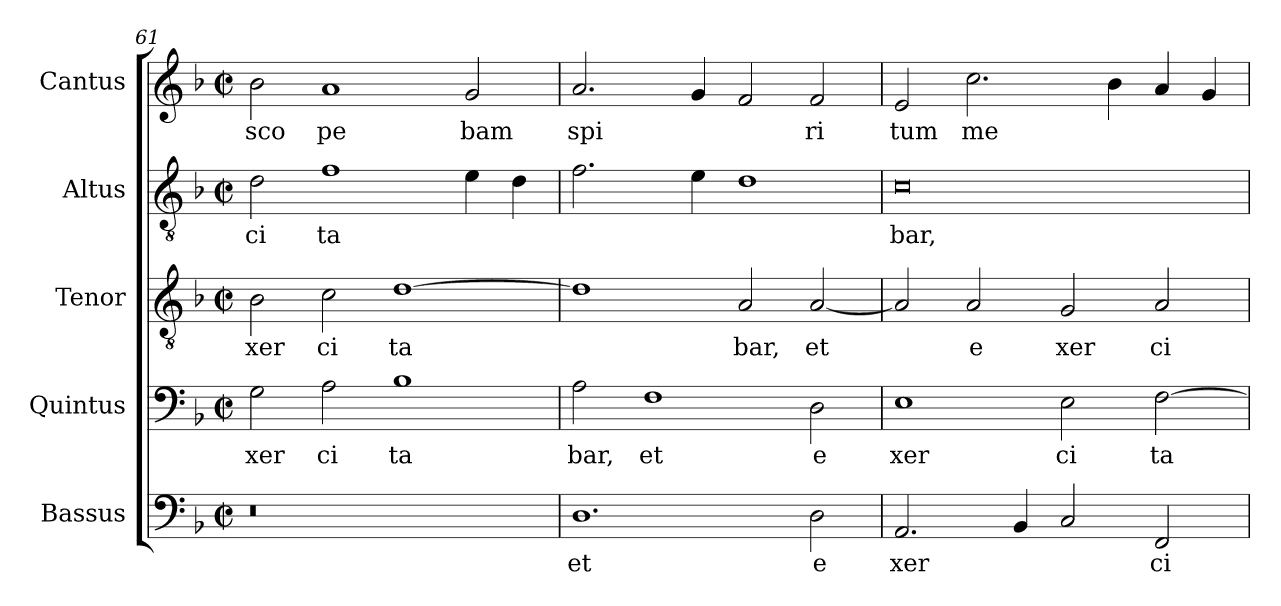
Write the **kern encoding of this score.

**kern	**text	**kern	**text	**kern	**text	**kern	**text	**kern	**text
*part5	*part5	*part4	*part4	*part3	*part3	*part2	*part2	*part1	*part1
*staff5	*staff5	*staff4	*staff4	*staff3	*staff3	*staff2	*staff2	*staff1	*staff1
*I"Bassus	*	*I"Quintus	*	*I"Tenor	*	*I"Altus	*	*I"Cantus	*
*clefF4	*	*clefF4	*	*clefGv2	*	*clefGv2	*	*clefG2	*
*k[b-]	*	*k[b-]	*	*k[b-]	*	*k[b-]	*	*k[b-]	*
*F:	*	*F:	*	*F:	*	*F:	*	*F:	*
*M2/2	*	*M2/2	*	*M2/2	*	*M2/2	*	*M2/2	*
*met(c|)	*	*met(c|)	*	*met(c|)	*	*met(c|)	*	*met(c|)	*
=61	=61	=61	=61	=61	=61	=61	=61	=61	=61
!	!	!	!LO:LY:b:cj	!	!LO:LY:b:cj	!	!LO:LY:b:cj	!	!LO:LY:b:cj
0r	.	2G\	xer	2B-\	xer	2d\	ci	2b-\	sco
!	!	!	!LO:LY:b:cj	!	!LO:LY:b:cj	!	!LO:LY:b:cj	!	!LO:LY:b:cj
.	.	2A\	ci	2c\	ci	1f	ta	1a	pe
!	!	!	!LO:LY:b:cj	!	!LO:LY:b:cj	!	!	!	!
.	.	1B-	ta	[>1d	ta	.	.	.	.
!	!	!	!	!	!	!	!	!	!LO:LY:b:cj
.	.	.	.	.	.	4e\	.	2g/	bam
.	.	.	.	.	.	4d\	.	.	.
=62	=62	=62	=62	=62	=62	=62	=62	=62	=62
!	!LO:LY:b:cj	!	!LO:LY:b:cj	!	!	!	!	!	!LO:LY:b
1.D	et	2A\	bar,	1d]	.	2.f\	.	2.a/	spi
!	!	!	!LO:LY:b:cj	!	!	!	!	!	!
.	.	1F	et	.	.	.	.	.	.
.	.	.	.	.	.	4e\	.	4g/	.
!	!	!	!	!	!LO:LY:b:cj	!	!	!	!
.	.	.	.	2A/	bar,	1d	.	2f/	.
!	!LO:LY:b:cj	!	!LO:LY:b:cj	!	!LO:LY:b:cj	!	!	!	!LO:LY:b:cj
2D\	e	2D\	e	[<2A/	et	.	.	2f/	ri
=63	=63	=63	=63	=63	=63	=63	=63	=63	=63
!	!LO:LY:b	!	!LO:LY:b:cj	!	!	!	!LO:LY:b:cj	!	!LO:LY:b:cj
2.AA/	xer	1E	xer	2A/]	.	0c	bar,	2e/	tum
!	!	!	!	!	!LO:LY:b:cj	!	!	!	!LO:LY:b
.	.	.	.	2A/	e	.	.	2.cc\	me
4BB-/	.	.	.	.	.	.	.	.	.
!	!	!	!LO:LY:b:cj	!	!LO:LY:b:cj	!	!	!	!
2C/	.	2E\	ci	2G/	xer	.	.	.	.
.	.	.	.	.	.	.	.	4b-\	.
!	!LO:LY:b:cj	!	!LO:LY:b:cj	!	!LO:LY:b:cj	!	!	!	!
2FF/	ci	[>2F\	ta	2A/	ci	.	.	4a/	.
.	.	.	.	.	.	.	.	4g/	.
=	=	=	=	=	=	=	=	=	=
*-	*-	*-	*-	*-	*-	*-	*-	*-	*-
